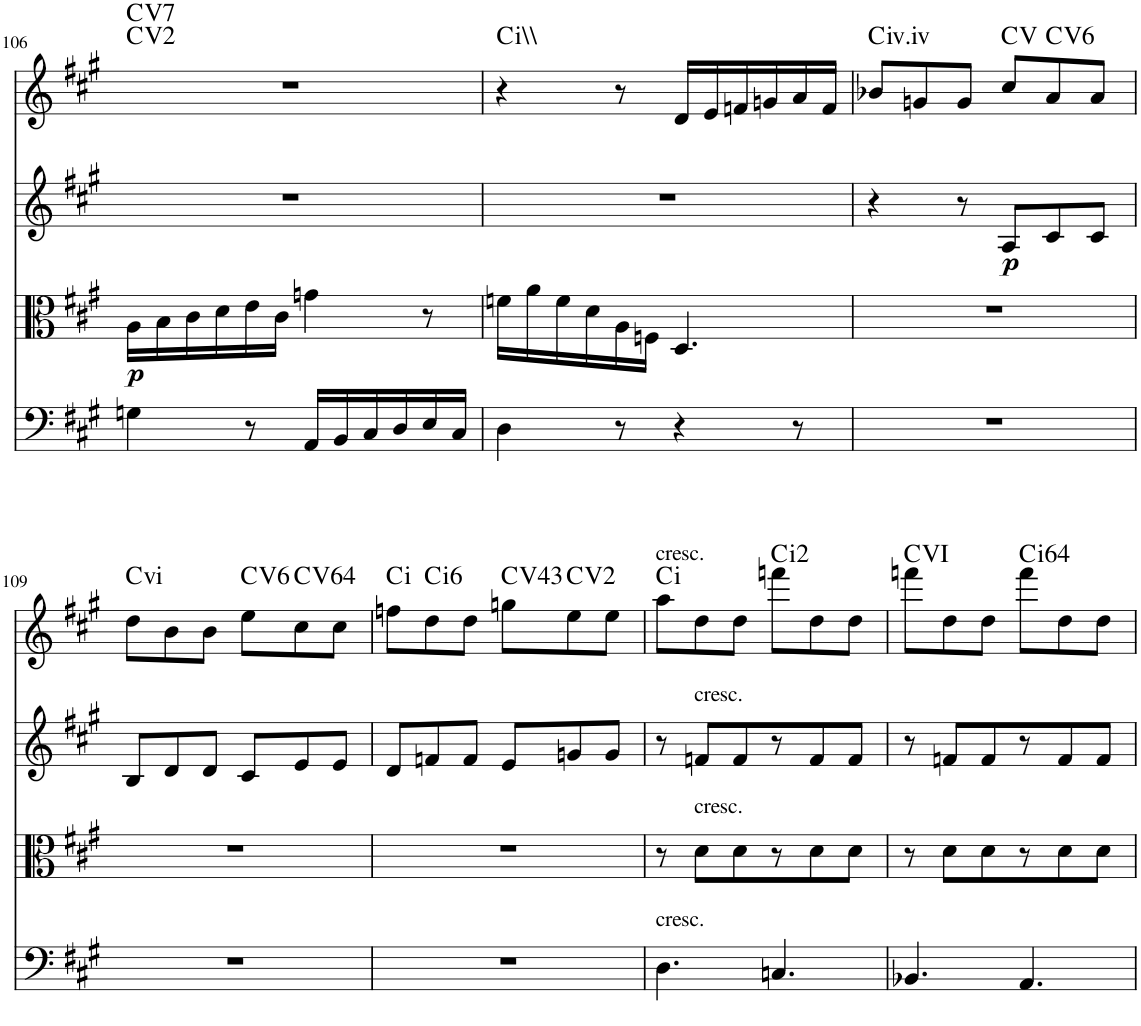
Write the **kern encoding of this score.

**kern	**kern	**dynam	**kern	**dynam	**kern	**harte
*part4	*part3	*part3	*part2	*part2	*part1	*part1
*staff4	*staff3	*staff3	*staff2	*staff2	*staff1	*
*I"Violoncello	*I"Viola	*	*I"Violin 2	*	*I"Violin 1	*
*I'Vc	*I'Vla	*	*I'Vln	*	*I'Vln	*
!!LO:PB:g=z
*clefF4	*clefC3	*	*clefG2	*	*clefG2	*
*k[f#c#g#]	*k[f#c#g#]	*	*k[f#c#g#]	*	*k[f#c#g#]	*
*A:	*A:	*	*A:	*	*A:	*
*M6/8	*M6/8	*	*M6/8	*	*M6/8	*
=106	=106	=106	=106	=106	=106	=106
!	!	!LO:DY:b	!	!	!	!LO:H:n=2:kt=7
4Gn\	16A\LL	p	2.r	.	2.r	C:maj(2) C:7
.	16B\	.	.	.	.	.
.	16c#\	.	.	.	.	.
.	16d\	.	.	.	.	.
8r	16e\	.	.	.	.	.
.	16c#\JJ	.	.	.	.	.
16AA/LL	4gn\	.	.	.	.	.
16BB/	.	.	.	.	.	.
16C#/	.	.	.	.	.	.
16D/	.	.	.	.	.	.
16E/	8r	.	.	.	.	.
16C#/JJ	.	.	.	.	.	.
=107	=107	=107	=107	=107	=107	=107
!	!	!	!	!	!	!LO:H:kt=i
4D\	16fn\LL	.	2.r	.	4r	.
.	16a\	.	.	.	.	.
.	16f\	.	.	.	.	.
.	16d\	.	.	.	.	.
8r	16A\	.	.	.	8r	.
.	16Fn\JJ	.	.	.	.	.
4r	4.D/	.	.	.	16d/LL	.
.	.	.	.	.	16e/	.
.	.	.	.	.	16fn/	.
.	.	.	.	.	16gn/	.
8r	.	.	.	.	16a/	.
.	.	.	.	.	16f/JJ	.
=108	=108	=108	=108	=108	=108	=108
!	!	!	!	!	!	!LO:H:kt=iv.iv
2.r	2.r	.	4r	.	8b-X/L	.
.	.	.	.	.	8gn/	.
.	.	.	8r	.	8g/J	.
!	!	!	!	!LO:DY:b	!	!
.	.	.	8A/L	p	8cc#/L	C:maj
!	!	!	!	!	!	!LO:H:kt=6
.	.	.	8c#/	.	8a/	C:maj6
.	.	.	8c#/J	.	8a/J	.
!!LO:LB:g=z
=109	=109	=109	=109	=109	=109	=109
!	!	!	!	!	!	!LO:H:kt=vi
2.r	2.r	.	8B/L	.	8dd\L	.
.	.	.	8d/	.	8b\	.
.	.	.	8d/J	.	8b\J	.
!	!	!	!	!	!	!LO:H:kt=6
.	.	.	8c#/L	.	8ee\L	C:maj6
!	!	!	!	!	!	!LO:H:kt=64
.	.	.	8e/	.	8cc#\	C:maj
.	.	.	8e/J	.	8cc#\J	.
=110	=110	=110	=110	=110	=110	=110
!	!	!	!	!	!	!LO:H:kt=i
2.r	2.r	.	8d/L	.	8ffn\L	.
!	!	!	!	!	!	!LO:H:kt=i
.	.	.	8fn/	.	8dd\	.
.	.	.	8f/J	.	8dd\J	.
!	!	!	!	!	!	!LO:H:kt=43
.	.	.	8e/L	.	8ggn\L	C:maj
.	.	.	8gn/	.	8ee\	C:maj(2)
.	.	.	8g/J	.	8ee\J	.
=111	=111	=111	=111	=111	=111	=111
!	!	!	!	!	!LO:TX:a:t=cresc.	!
!LO:TX:a:t=cresc.	!	!	!	!	!	!LO:H:kt=i
4.D\	8r	.	8r	.	8aa\L	.
!	!	!	!LO:TX:a:t=cresc.	!	!	!
!	!LO:TX:a:t=cresc.	!	!	!	!	!
.	8d\L	.	8fn/L	.	8dd\	.
.	8d\	.	8f/	.	8dd\J	.
!	!	!	!	!	!	!LO:H:kt=i
4.Cn/	8r	.	8r	.	8fffn\L	.
.	8d\	.	8f/	.	8dd\	.
.	8d\J	.	8f/J	.	8dd\J	.
=112	=112	=112	=112	=112	=112	=112
4.BB-X/	8r	.	8r	.	8fffn\L	C:maj
.	8d\L	.	8fn/L	.	8dd\	.
.	8d\	.	8f/	.	8dd\J	.
!	!	!	!	!	!	!LO:H:kt=i
4.AA/	8r	.	8r	.	8fff\L	.
.	8d\	.	8f/	.	8dd\	.
.	8d\J	.	8f/J	.	8dd\J	.
=	=	=	=	=	=	=
*-	*-	*-	*-	*-	*-	*-
